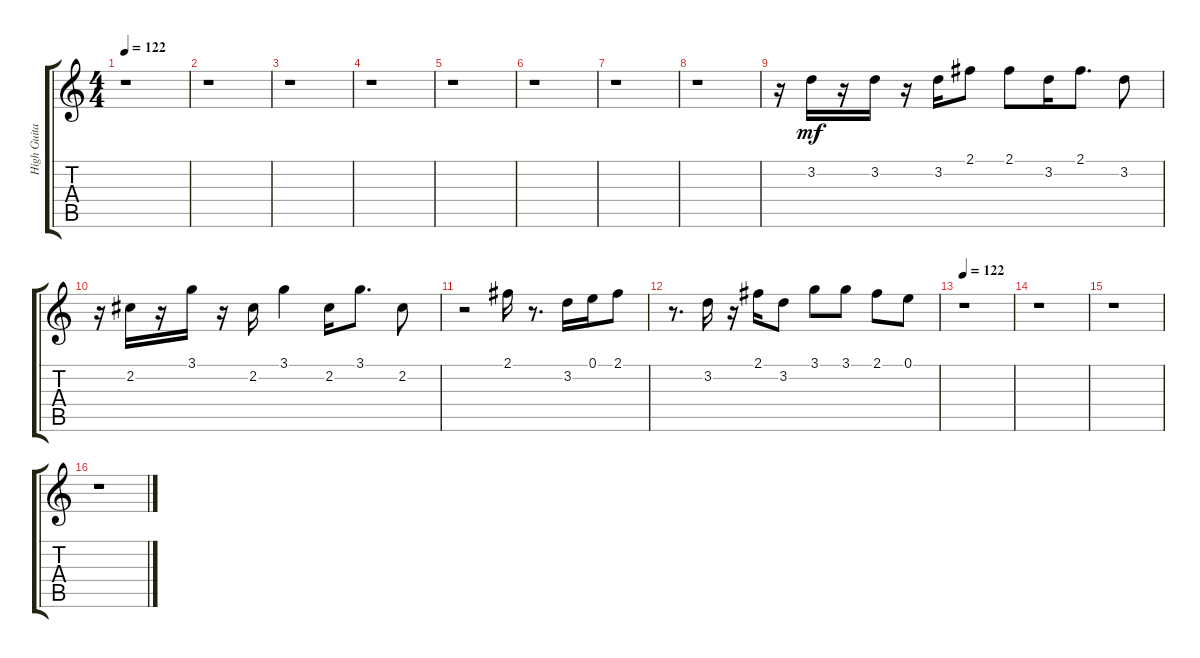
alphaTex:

\track ("High Guitar 2" "High Guita") {instrument acousticguitarsteel}
\staff {score tabs}
\tuning (E4 B3 G3 D3 A2 E2) {hide}
\ts (4 4)
\tempo 122
\clef g2
\ks c
r.1{dy mf} |
r.1 |
r.1 |
r.1 |
r.1 |
r.1 |
r.1 |
r.1 |
r.16 3.2.16 r.16 3.2.16 r.16 3.2.16 2.1.8 2.1.8 3.2.16 2.1.8{d} 3.2.8 |
r.16 2.2.16 r.16 3.1.16 r.16 2.2.16 3.1.4 2.2.16 3.1.8{d} 2.2.8 |
r.2 2.1.16 r.8{d} 3.2.16 0.1.16 2.1.8 |
r.8{d} 3.2.16 r.16 2.1.16 3.2.8 3.1.8 3.1.8 2.1.8 0.1.8 |
\tempo 122
r.1 |
r.1 |
r.1 |
r.1
